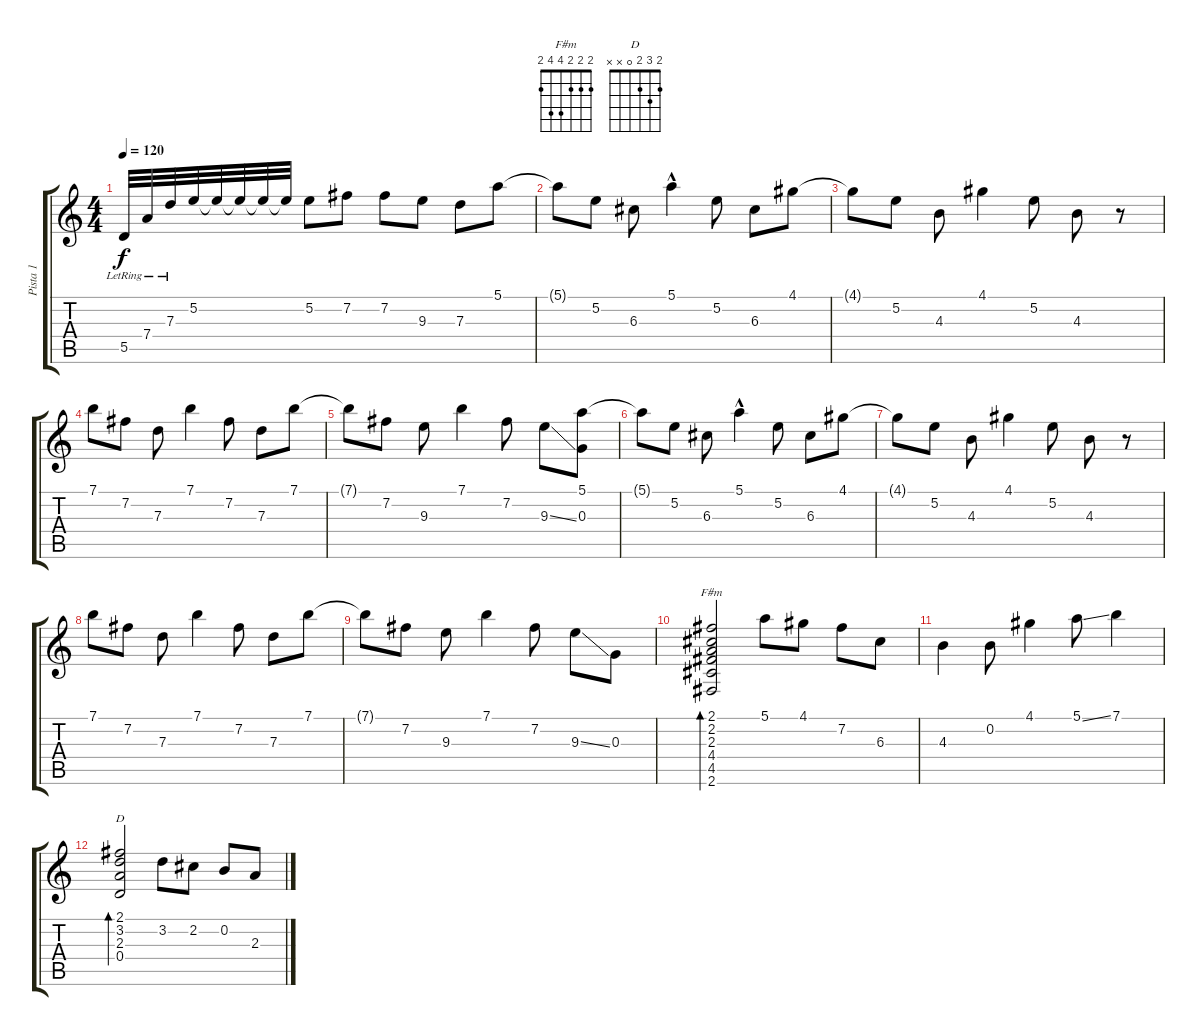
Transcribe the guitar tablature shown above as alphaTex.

\track ("Pista 1" "Pista 1") {instrument acousticguitarnylon}
\staff {score tabs}
\tuning (E4 B3 G3 D3 A2 E2) {hide}
\chord ("F#m" 2 2 2 4 4 2)
\chord ("D" 2 3 2 0 x x)
\ts (4 4)
\tempo 120
\clef g2
\ks c
5.5{lr}.32{dy f} 7.4{lr}.32 7.3{lr}.32 5.2.32 5.2{t}.32 5.2{t}.32 5.2{t}.32 5.2{t}.32 5.2.8 7.2.8 7.2.8 9.3.8 7.3.8 5.1.8 |
5.1{t}.8 5.2.8 6.3.8 5.1{hac}.4 5.2.8 6.3.8 4.1.8 |
4.1{t}.8 5.2.8 4.3.8 4.1.4 5.2.8 4.3.8 r.8 |
7.1.8 7.2.8 7.3.8 7.1.4 7.2.8 7.3.8 7.1.8 |
7.1{t}.8 7.2.8 9.3.8 7.1.4 7.2.8 9.3{ss}.8 (5.1 0.3).8 |
5.1{t}.8 5.2.8 6.3.8 5.1{hac}.4 5.2.8 6.3.8 4.1.8 |
4.1{t}.8 5.2.8 4.3.8 4.1.4 5.2.8 4.3.8 r.8 |
7.1.8 7.2.8 7.3.8 7.1.4 7.2.8 7.3.8 7.1.8 |
7.1{t}.8 7.2.8 9.3.8 7.1.4 7.2.8 9.3{ss}.8 0.3.8 |
(2.1 2.2 2.3 4.4 4.5 2.6).2{bd 240 ch "F#m"} 5.1.8 4.1.8 7.2.8 6.3.8 |
4.3.4 0.2.8 4.1.4 5.1{ss}.8 7.1.4 |
(2.1 3.2 2.3 0.4).2{bd 240 ch "D"} 3.2.8 2.2.8 0.2.8 2.3.8
